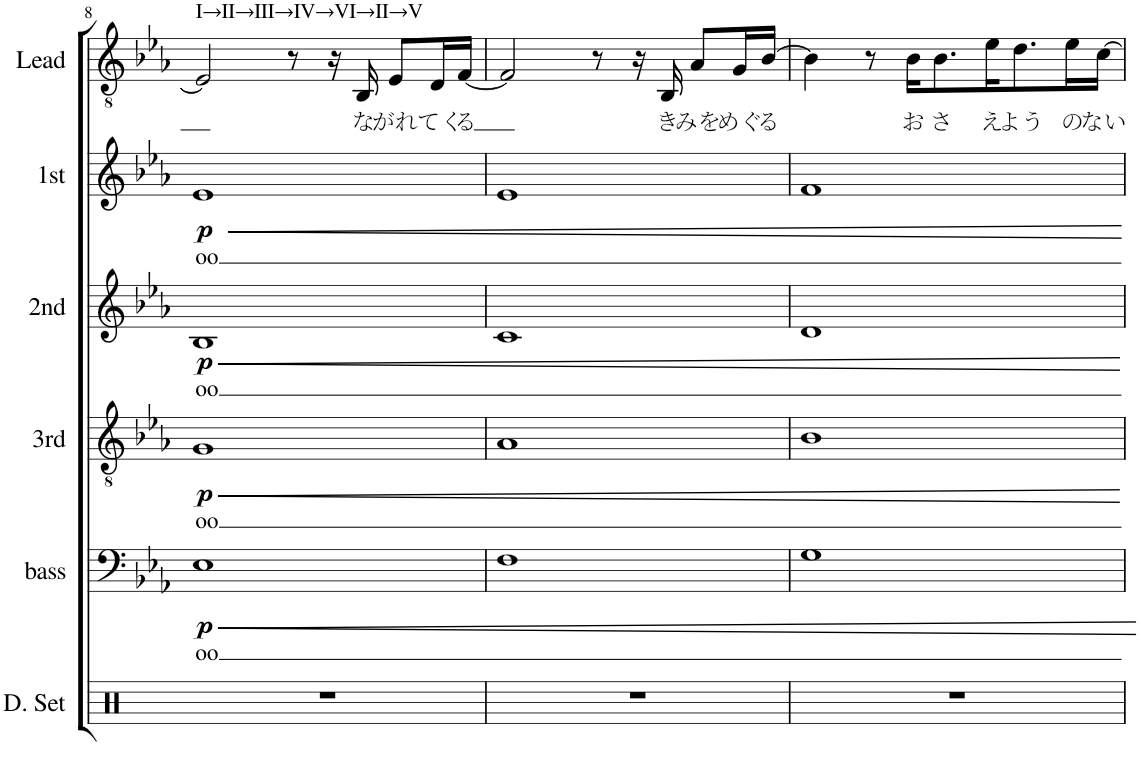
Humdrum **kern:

**kern	**kern	**text	**dynam	**kern	**text	**dynam	**kern	**text	**dynam	**kern	**text	**dynam	**kern	**text
*part6	*part5	*part5	*part5	*part4	*part4	*part4	*part3	*part3	*part3	*part2	*part2	*part2	*part1	*part1
*staff6	*staff5	*staff5	*staff5	*staff4	*staff4	*staff4	*staff3	*staff3	*staff3	*staff2	*staff2	*staff2	*staff1	*staff1
*I"ドラムセット	*I"bass	*	*	*I"3rd	*	*	*I"2nd	*	*	*I"1st	*	*	*I"Lead	*
*	*I'bass	*	*	*I'3rd	*	*	*I'2nd	*	*	*I'1st	*	*	*I'Lead	*
!!LO:PB:g=z
*clefX	*clefF4	*	*	*clefGv2	*	*	*clefG2	*	*	*clefG2	*	*	*clefGv2	*
*k[]	*k[b-e-a-]	*	*	*k[b-e-a-]	*	*	*k[b-e-a-]	*	*	*k[b-e-a-]	*	*	*k[b-e-a-]	*
*M4/4	*M4/4	*	*	*M4/4	*	*	*M4/4	*	*	*M4/4	*	*	*M4/4	*
=8	=8	=8	=8	=8	=8	=8	=8	=8	=8	=8	=8	=8	=8	=8
!	!	!	!	!	!	!	!	!	!	!	!	!	!LO:TX:a:t=Ⅰ→Ⅱ→Ⅲ→Ⅳ→Ⅵ→Ⅱ→Ⅴ	!
!	!	!LO:LY:b	!LO:HP:b	!	!LO:LY:b	!LO:HP:b	!	!LO:LY:b	!LO:HP:b	!	!LO:LY:b	!LO:HP:b	!	!
!	!	!	!LO:DY:n=1:b	!	!	!LO:DY:n=1:b	!	!	!LO:DY:n=1:b	!	!	!LO:DY:n=1:b	!	!
1r	1E-	oo	< p	1G	oo	< p	1B-	oo	< p	1e-	oo	< p	2E-/]	.
.	.	.	.	.	.	.	.	.	.	.	.	.	8r	.
.	.	.	.	.	.	.	.	.	.	.	.	.	16r	.
!	!	!	!	!	!	!	!	!	!	!	!	!	!	!LO:LY:b
.	.	.	.	.	.	.	.	.	.	.	.	.	16BB-/	な
!	!	!	!	!	!	!	!	!	!	!	!	!	!	!LO:LY:b
.	.	.	.	.	.	.	.	.	.	.	.	.	8E-/L	がれ
!	!	!	!	!	!	!	!	!	!	!	!	!	!	!LO:LY:b
.	.	.	.	.	.	.	.	.	.	.	.	.	16D/L	てく
!	!	!	!	!	!	!	!	!	!	!	!	!	!	!LO:LY:b
.	.	.	.	.	.	.	.	.	.	.	.	.	[16F/JJ	る
.	.	.	[	.	.	[	.	.	[	.	.	[	.	.
=9	=9	=9	=9	=9	=9	=9	=9	=9	=9	=9	=9	=9	=9	=9
1r	1F	.	.	1A-	.	.	1c	.	.	1e-	.	.	2F/]	.
.	.	.	.	.	.	.	.	.	.	.	.	.	8r	.
.	.	.	.	.	.	.	.	.	.	.	.	.	16r	.
!	!	!	!	!	!	!	!	!	!	!	!	!	!	!LO:LY:b
.	.	.	.	.	.	.	.	.	.	.	.	.	16BB-/	き
!	!	!	!	!	!	!	!	!	!	!	!	!	!	!LO:LY:b
.	.	.	.	.	.	.	.	.	.	.	.	.	8A-/L	みを
!	!	!	!	!	!	!	!	!	!	!	!	!	!	!LO:LY:b
.	.	.	.	.	.	.	.	.	.	.	.	.	16G/L	めぐ
!	!	!	!	!	!	!	!	!	!	!	!	!	!	!LO:LY:b
.	.	.	.	.	.	.	.	.	.	.	.	.	[16B-/JJ	る
=10	=10	=10	=10	=10	=10	=10	=10	=10	=10	=10	=10	=10	=10	=10
1r	1G	.	.	1B-	.	.	1d	.	.	1f	.	.	4B-\]	.
.	.	.	.	.	.	.	.	.	.	.	.	.	8r	.
!	!	!	!	!	!	!	!	!	!	!	!	!	!	!LO:LY:b
.	.	.	.	.	.	.	.	.	.	.	.	.	16B-\KL	お
!	!	!	!	!	!	!	!	!	!	!	!	!	!	!LO:LY:b
.	.	.	.	.	.	.	.	.	.	.	.	.	8.B-\	さ
!	!	!	!	!	!	!	!	!	!	!	!	!	!	!LO:LY:b
.	.	.	.	.	.	.	.	.	.	.	.	.	16e-\K	え
!	!	!	!	!	!	!	!	!	!	!	!	!	!	!LO:LY:b
.	.	.	.	.	.	.	.	.	.	.	.	.	8.d\	よう
!	!	!	!	!	!	!	!	!	!	!	!	!	!	!LO:LY:b
.	.	.	.	.	.	.	.	.	.	.	.	.	16e-\L	の
!	!	!	!	!	!	!	!	!	!	!	!	!	!	!LO:LY:b
.	.	.	.	.	.	.	.	.	.	.	.	.	[16c\JJ	ない
=	=	=	=	=	=	=	=	=	=	=	=	=	=	=
*-	*-	*-	*-	*-	*-	*-	*-	*-	*-	*-	*-	*-	*-	*-
